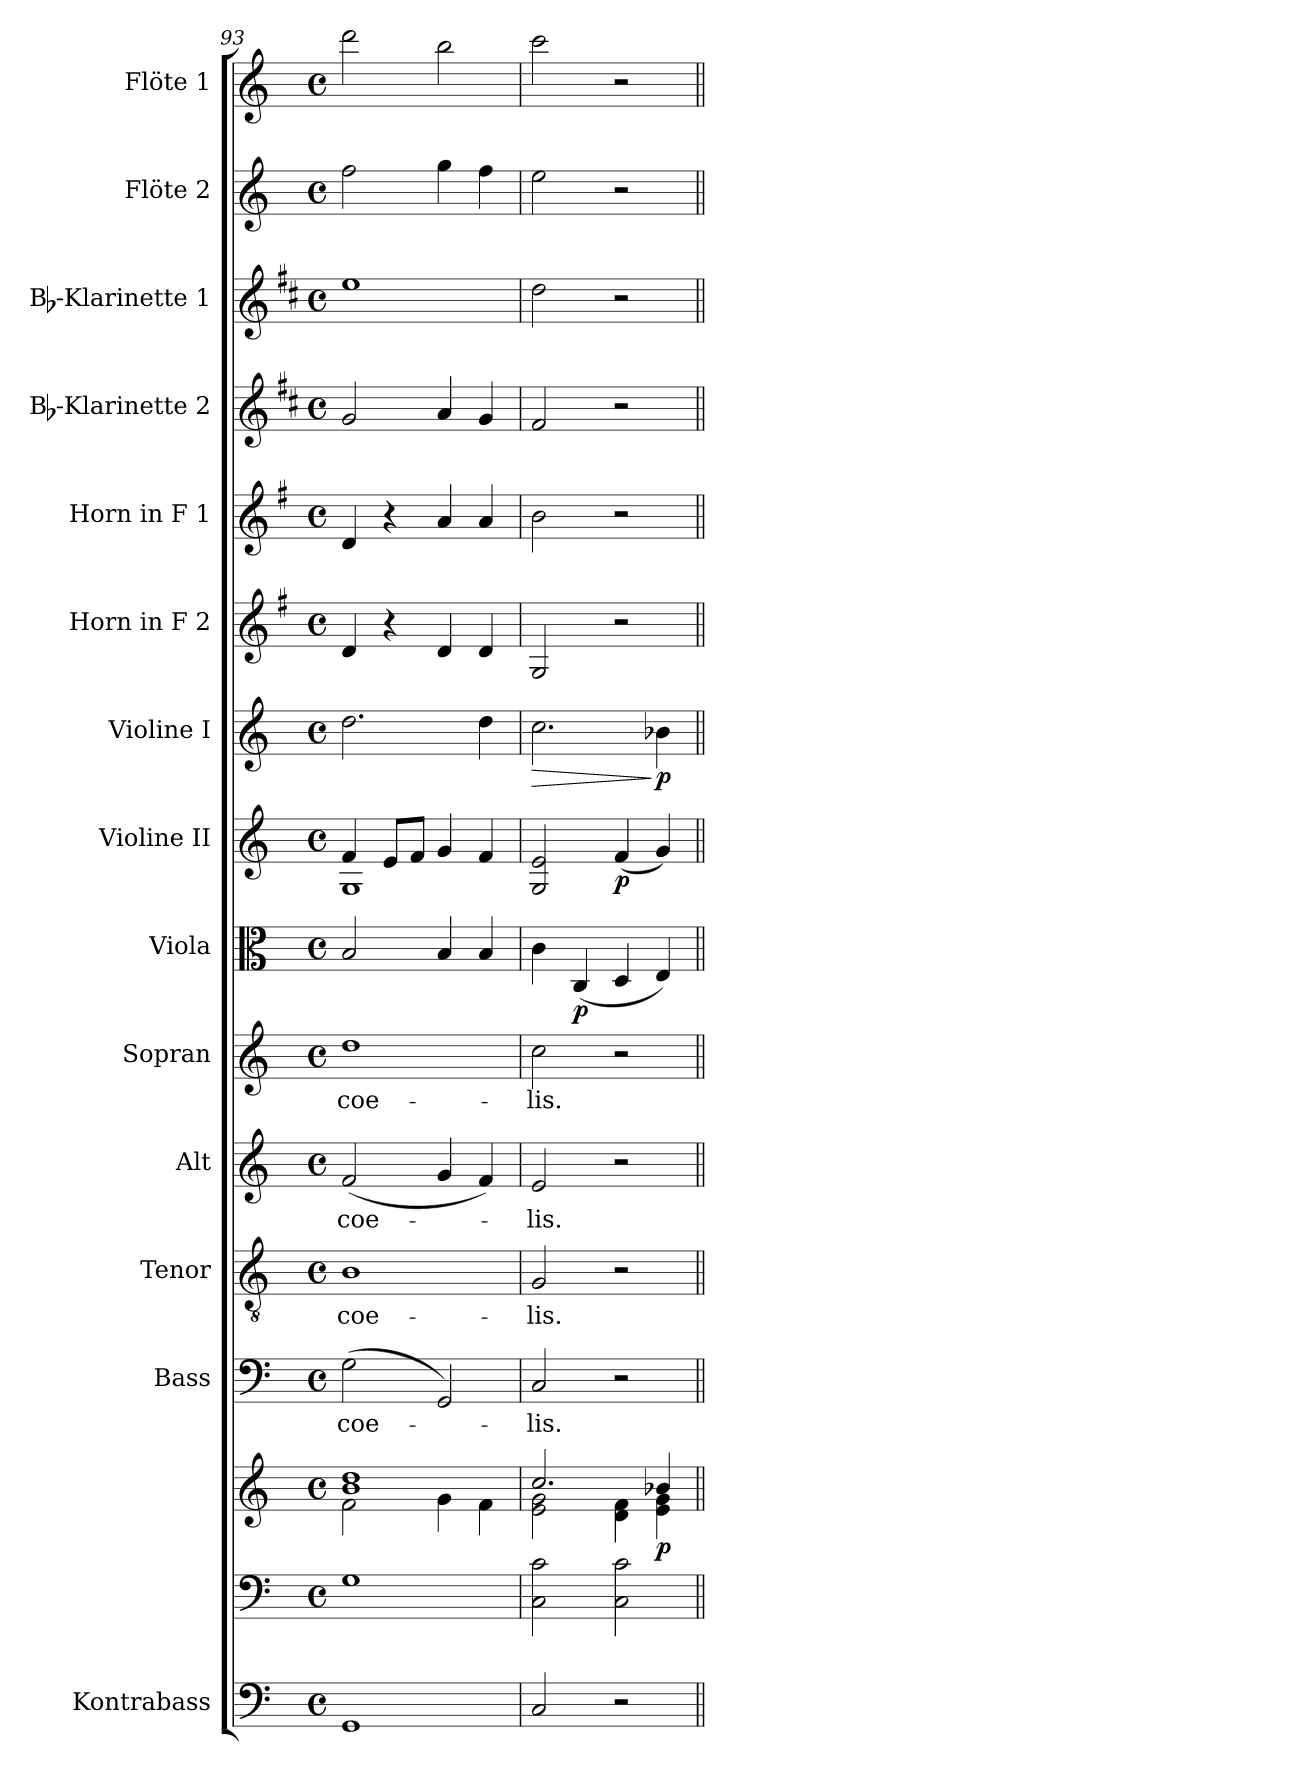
**kern	**kern	**kern	**dynam	**kern	**text	**kern	**text	**kern	**text	**kern	**text	**kern	**dynam	**kern	**dynam	**kern	**dynam	**kern	**kern	**kern	**kern	**kern	**kern
*part15	*part14	*part14	*part14	*part13	*part13	*part12	*part12	*part11	*part11	*part10	*part10	*part9	*part9	*part8	*part8	*part7	*part7	*part6	*part5	*part4	*part3	*part2	*part1
*staff16	*staff15	*staff14	*staff14/15	*staff13	*staff13	*staff12	*staff12	*staff11	*staff11	*staff10	*staff10	*staff9	*staff9	*staff8	*staff8	*staff7	*staff7	*staff6	*staff5	*staff4	*staff3	*staff2	*staff1
*I"Kontrabass	*	*	*	*I"Bass	*	*I"Tenor	*	*I"Alt	*	*I"Sopran	*	*I"Viola	*	*I"Violine II	*	*I"Violine I	*	*I"Horn in F 2	*I"Horn in F 1	*I"Bb-Klarinette 2	*I"Bb-Klarinette 1	*I"Flöte 2	*I"Flöte 1
*I'Kb.	*	*	*	*I'B.	*	*I'T.	*	*I'A.	*	*I'S.	*	*I'Vla.	*	*I'Vl. II	*	*I'Vl. I	*	*I'Horn 2	*I'Horn 1	*I'Bb Kl. 2	*I'Bb Kl. 1	*I'Fl. 2	*I'Fl. 1
*clefF4	*clefF4	*clefG2	*	*clefF4	*	*clefGv2	*	*clefG2	*	*clefG2	*	*clefC3	*	*clefG2	*	*clefG2	*	*clefG2	*clefG2	*clefG2	*clefG2	*clefG2	*clefG2
*ITrd7c12	*	*	*	*	*	*	*	*	*	*	*	*	*	*	*	*	*	*ITrd4c7	*ITrd4c7	*ITrd1c2	*ITrd1c2	*	*
*k[]	*k[]	*k[]	*	*k[]	*	*k[]	*	*k[]	*	*k[]	*	*k[]	*	*k[]	*	*k[]	*	*k[]	*k[]	*k[]	*k[]	*k[]	*k[]
*C:	*C:	*C:	*	*C:	*	*C:	*	*C:	*	*C:	*	*C:	*	*C:	*	*C:	*	*C:	*C:	*C:	*C:	*C:	*C:
*M4/4	*M4/4	*M4/4	*	*M4/4	*	*M4/4	*	*M4/4	*	*M4/4	*	*M4/4	*	*M4/4	*	*M4/4	*	*M4/4	*M4/4	*M4/4	*M4/4	*M4/4	*M4/4
*met(c)	*met(c)	*met(c)	*	*met(c)	*	*met(c)	*	*met(c)	*	*met(c)	*	*met(c)	*	*met(c)	*	*met(c)	*	*met(c)	*met(c)	*met(c)	*met(c)	*met(c)	*met(c)
=93	=93	=93	=93	=93	=93	=93	=93	=93	=93	=93	=93	=93	=93	=93	=93	=93	=93	=93	=93	=93	=93	=93	=93
*	*	*^	*	*	*	*	*	*	*	*	*	*	*	*	*	*	*	*	*	*	*	*	*
!	!	!	!	!	!	!LO:LY:b	!	!LO:LY:b	!	!LO:LY:b	!	!LO:LY:b	!	!	!	!	!	!	!	!	!	!	!	!
*	*	*	*	*	*	*	*	*	*	*	*	*	*	*	*^	*	*	*	*	*	*	*	*	*
1GGG	1G	1b 1dd	2f\	.	(>2G\	coe-	1B	coe-	(<2f/	coe-	1dd	coe-	2B/	.	4f/	1G	.	2.dd\	.	4G/	4G/	2f/	1dd	2ff\	2ddd\
.	.	.	.	.	.	.	.	.	.	.	.	.	.	.	8e/L	.	.	.	.	4r	4r	.	.	.	.
.	.	.	.	.	.	.	.	.	.	.	.	.	.	.	8f/J	.	.	.	.	.	.	.	.	.	.
.	.	.	4g\	.	2GG/)	.	.	.	4g/	.	.	.	4B/	.	4g/	.	.	.	.	4G/	4d/	4g/	.	4gg\	2bb\
.	.	.	4f\	.	.	.	.	.	4f/)	.	.	.	4B/	.	4f/	.	.	4dd\	.	4G/	4d/	4f/	.	4ff\	.
*	*	*	*	*	*	*	*	*	*	*	*	*	*	*	*v	*v	*	*	*	*	*	*	*	*	*
=94	=94	=94	=94	=94	=94	=94	=94	=94	=94	=94	=94	=94	=94	=94	=94	=94	=94	=94	=94	=94	=94	=94	=94	=94
!	!	!	!	!	!	!LO:LY:b	!	!LO:LY:b	!	!LO:LY:b	!	!LO:LY:b	!	!	!	!	!	!LO:HP:b	!	!	!	!	!	!
2CC/	2C\ 2c\	2.cc/	2e\ 2g\	.	2C/	-lis.	2G/	-lis.	2e/	-lis.	2cc\	-lis.	4c\	.	2G/ 2e/	.	2.cc\	>	2C/	2e\	2e/	2cc\	2ee\	2ccc\
!	!	!	!	!	!	!	!	!	!	!	!	!	!	!LO:DY:b	!	!	!	!	!	!	!	!	!	!
.	.	.	.	.	.	.	.	.	.	.	.	.	(<4C/	p	.	.	.	.	.	.	.	.	.	.
!	!	!	!	!	!	!	!	!	!	!	!	!	!	!	!	!LO:DY:b	!	!	!	!	!	!	!	!
2r	2C\ 2c\	.	4d\ 4f\	.	2r	.	2r	.	2r	.	2r	.	4D/	.	(<4f/	p	.	.	2r	2r	2r	2r	2r	2r
!	!	!	!	!LO:DY:b	!	!	!	!	!	!	!	!	!	!	!	!	!	!LO:DY:n=1:b	!	!	!	!	!	!
.	.	4b-X/	4e\ 4g\	p	.	.	.	.	.	.	.	.	4E/)	.	4g/)	.	4b-X\	] p	.	.	.	.	.	.
*	*	*v	*v	*	*	*	*	*	*	*	*	*	*	*	*	*	*	*	*	*	*	*	*	*
=||	=||	=||	=||	=||	=||	=||	=||	=||	=||	=||	=||	=||	=||	=||	=||	=||	=||	=||	=||	=||	=||	=||	=||
*-	*-	*-	*-	*-	*-	*-	*-	*-	*-	*-	*-	*-	*-	*-	*-	*-	*-	*-	*-	*-	*-	*-	*-
